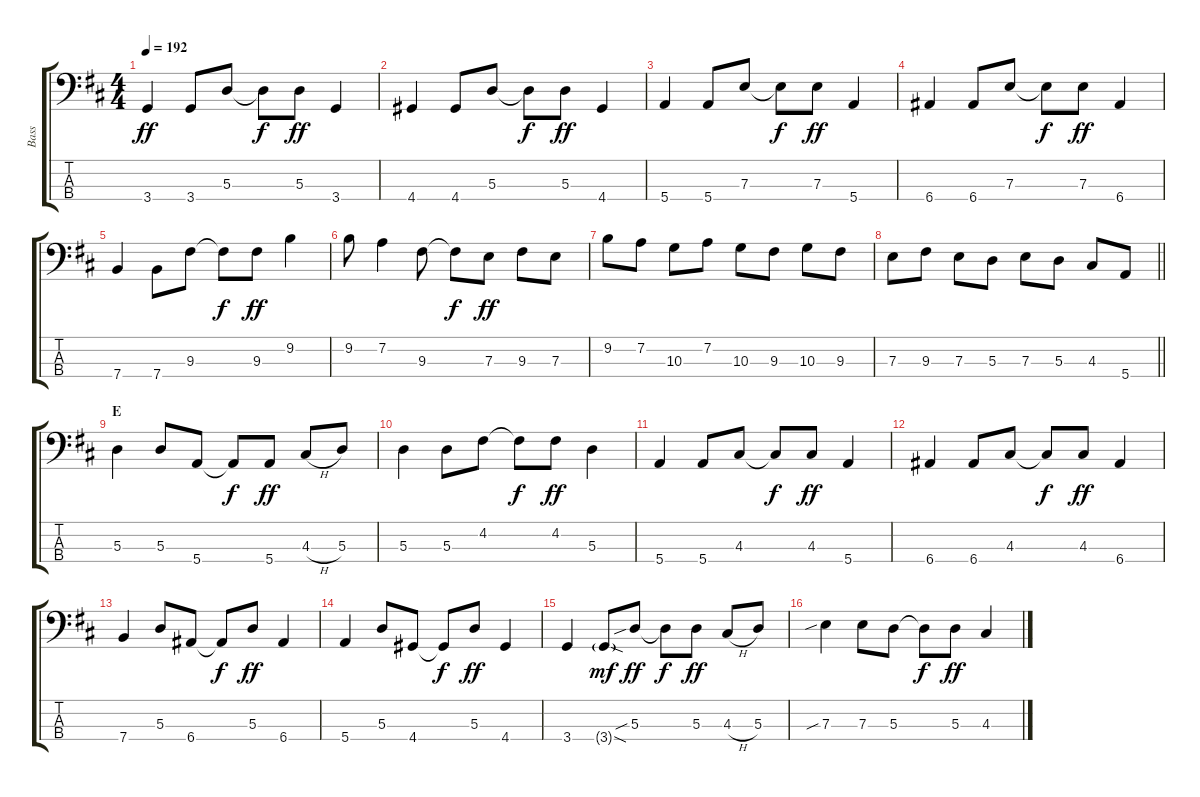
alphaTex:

\track ("Bass" "Bass") {instrument electricbasspick}
\staff {score tabs}
\tuning (G2 D2 A1 E1) {hide}
\ts (4 4)
\tempo 192
\clef f4
\ks d
3.4.4{dy ff} 3.4.8 5.3.8 5.3{t}.8{dy f} 5.3.8{dy ff} 3.4.4 |
4.4.4 4.4.8 5.3.8 5.3{t}.8{dy f} 5.3.8{dy ff} 4.4.4 |
5.4.4 5.4.8 7.3.8 7.3{t}.8{dy f} 7.3.8{dy ff} 5.4.4 |
6.4.4 6.4.8 7.3.8 7.3{t}.8{dy f} 7.3.8{dy ff} 6.4.4 |
7.4.4 7.4.8 9.3.8 9.3{t}.8{dy f} 9.3.8{dy ff} 9.2.4 |
9.2.8 7.2.4 9.3.8 9.3{t}.8{dy f} 7.3.8{dy ff} 9.3.8 7.3.8 |
9.2.8 7.2.8 10.3.8 7.2.8 10.3.8 9.3.8 10.3.8 9.3.8 |
\barLineRight lightlight
7.3.8 9.3.8 7.3.8 5.3.8 7.3.8 5.3.8 4.3.8 5.4.8 |
\section ("" "E")
5.3.4 5.3.8 5.4.8 5.4{t}.8{dy f} 5.4.8{dy ff} 4.3{h}.8 5.3.8 |
5.3.4 5.3.8 4.2.8 4.2{t}.8{dy f} 4.2.8{dy ff} 5.3.4 |
5.4.4 5.4.8 4.3.8 4.3{t}.8{dy f} 4.3.8{dy ff} 5.4.4 |
6.4.4 6.4.8 4.3.8 4.3{t}.8{dy f} 4.3.8{dy ff} 6.4.4 |
7.4.4 5.3.8 6.4.8 6.4{t}.8{dy f} 5.3.8{dy ff} 6.4.4 |
5.4.4 5.3.8 4.4.8 4.4{t}.8{dy f} 5.3.8{dy ff} 4.4.4 |
3.4.4 3.4{sod g}.8{dy mf} 5.3{sib}.8{dy ff} 5.3{t}.8{dy f} 5.3.8{dy ff} 4.3{h}.8 5.3.8 |
7.3{sib}.4 7.3.8 5.3.8 5.3{t}.8{dy f} 5.3.8{dy ff} 4.3.4
